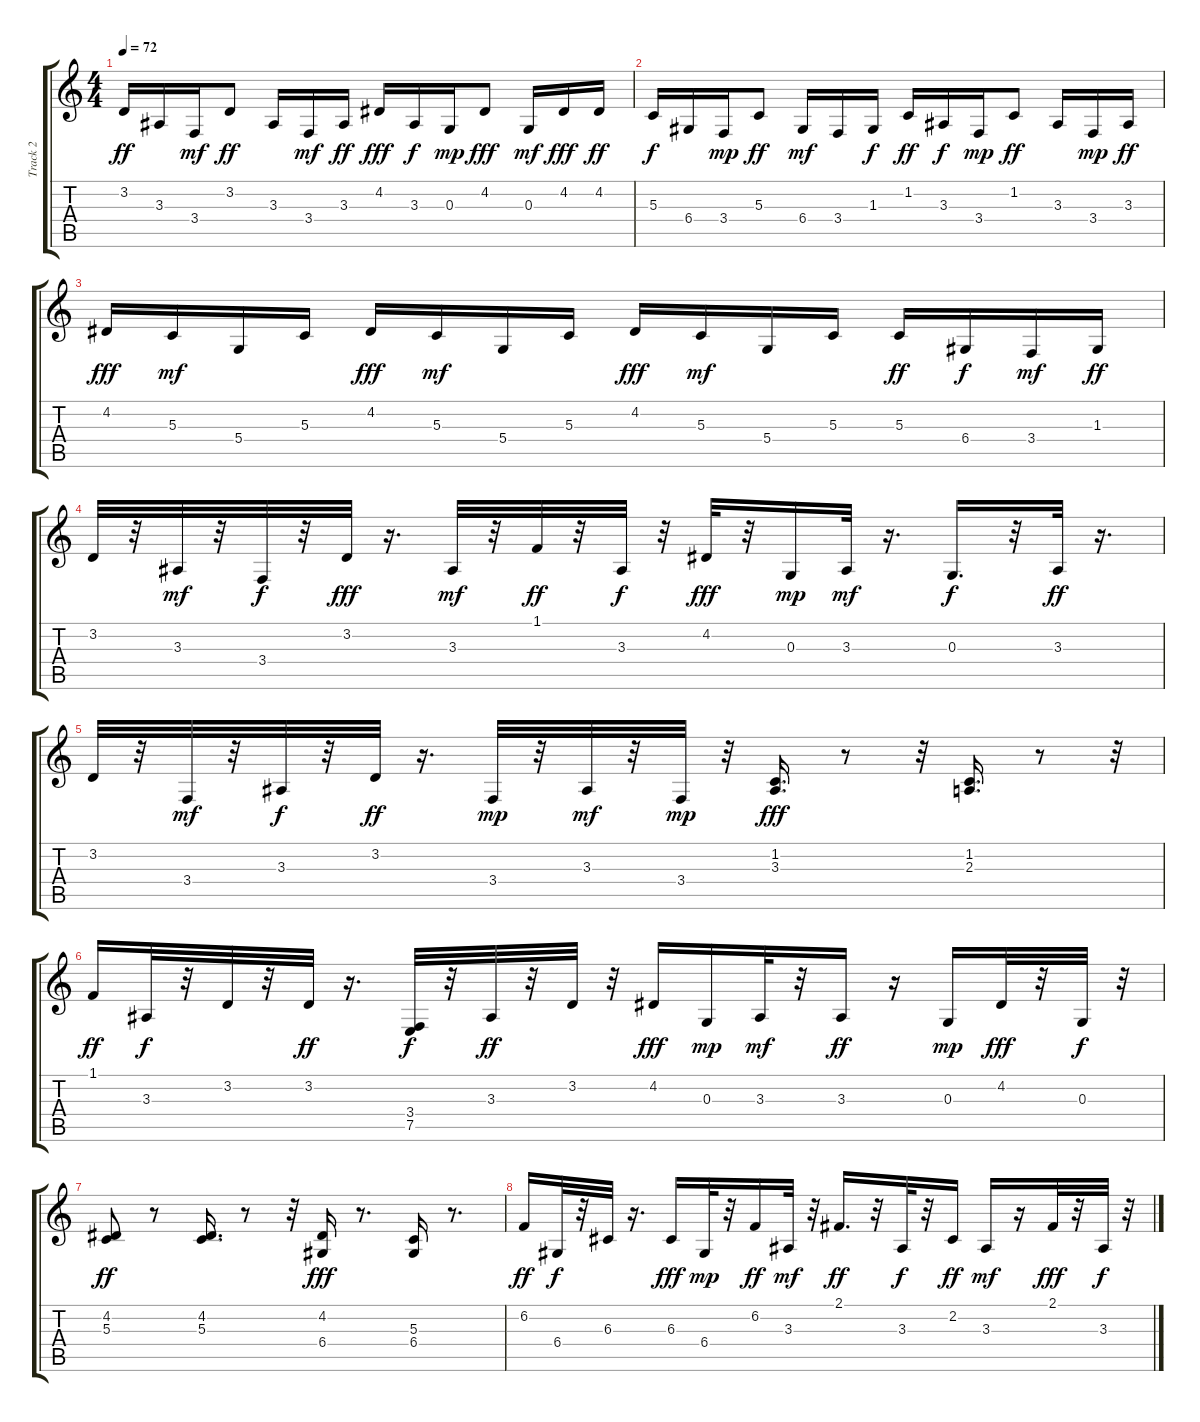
\track ("Track 2" "Track 2") {instrument fx1rain}
\staff {score tabs}
\tuning (E4 B3 G3 D3 A2 E2) {hide}
\ts (4 4)
\tempo 72
\clef g2
\ks c
3.2.16{dy ff} 3.3.16 3.4.16{dy mf} 3.2.8{dy ff} 3.3.16 3.4.16{dy mf} 3.3.16{dy ff} 4.2.16{dy fff} 3.3.16{dy f} 0.3.16{dy mp} 4.2.8{dy fff} 0.3.16{dy mf} 4.2.16{dy fff} 4.2.16{dy ff} |
5.3.16{dy f} 6.4.16 3.4.16{dy mp} 5.3.8{dy ff} 6.4.16{dy mf} 3.4.16 1.3.16{dy f} 1.2.16{dy ff} 3.3.16{dy f} 3.4.16{dy mp} 1.2.8{dy ff} 3.3.16 3.4.16{dy mp} 3.3.16{dy ff} |
4.2.16{dy fff} 5.3.16{dy mf} 5.4.16 5.3.16 4.2.16{dy fff} 5.3.16{dy mf} 5.4.16 5.3.16 4.2.16{dy fff} 5.3.16{dy mf} 5.4.16 5.3.16 5.3.16{dy ff} 6.4.16{dy f} 3.4.16{dy mf} 1.3.16{dy ff} |
3.2.32 r.32 3.3.32{dy mf} r.32 3.4.32{dy f} r.32 3.2.32{dy fff} r.16{d} 3.3.32{dy mf} r.32 1.1.32{dy ff} r.32 3.3.32{dy f} r.32 4.2.32{dy fff} r.32 0.3.16{dy mp} 3.3.32{dy mf} r.16{d} 0.3.16{d dy f} r.32 3.3.32{dy ff} r.16{d} |
3.2.32 r.32 3.4.32{dy mf} r.32 3.3.32{dy f} r.32 3.2.32{dy ff} r.16{d} 3.4.32{dy mp} r.32 3.3.32{dy mf} r.32 3.4.32{dy mp} r.32 (1.2 3.3).16{d dy fff} r.8 r.32 (1.2 2.3).16{d} r.8 r.32 |
1.1.16{dy ff} 3.3.32{dy f} r.32 3.2.32 r.32 3.2.32{dy ff} r.16{d} (3.4 7.5).32{dy f} r.32 3.3.32{dy ff} r.32 3.2.32 r.32 4.2.16{dy fff} 0.3.16{dy mp} 3.3.32{dy mf} r.32 3.3.16{dy ff} r.16 0.3.16{dy mp} 4.2.32{dy fff} r.32 0.3.32{dy f} r.32 |
(4.2 5.3).8{dy ff} r.8 (4.2 5.3).16{d} r.8 r.32 (4.2 6.4).16{dy fff} r.8{d} (5.3 6.4).16 r.8{d} |
6.2.16{dy ff} 6.4.32{dy f} r.32 6.3.32 r.16{d} 6.3.16{dy fff} 6.4.32{dy mp} r.32 6.2.16{dy ff} 3.3.32{dy mf} r.32 2.1.16{d dy ff} r.32 3.3.32{dy f} r.32 2.2.16{dy ff} 3.3.16{dy mf} r.16 2.1.32{dy fff} r.32 3.3.32{dy f} r.32
